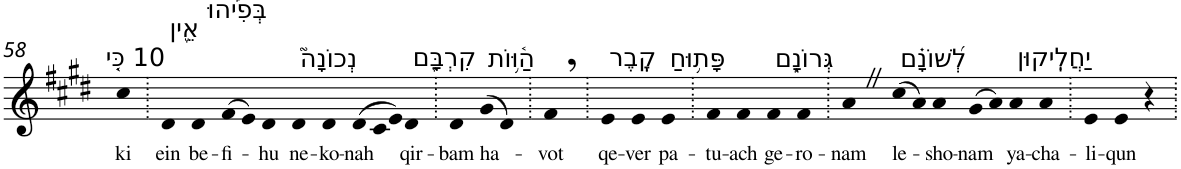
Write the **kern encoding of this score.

**kern	**text
*part1	*part1
*staff1	*staff1
*I"Piano	*
*I'Pno	*
!!LO:PB:g=z
*clefG2	*
*k[f#c#g#d#]	*
*E:	*
=58	=58
!LO:TX:a:t=10 כִּ֤י	!
!	!LO:LY:b
4cc#	ki
=59.	=59.
!LO:TX:a:t=אֵ֪ין	!
!	!LO:LY:b
4d#	ein
!LO:TX:a:t=בְּפִ֡יהוּ	!
!	!LO:LY:b
4d#	be-
!	!LO:LY:b
(>8f#	-fi-
8e)	.
!	!LO:LY:b
4d#	-hu
!LO:TX:a:t=נְכוֹנָה֮	!
!	!LO:LY:b
4d#	ne-
!	!LO:LY:b
4d#	-ko-
*Xtuplet	*
!	!LO:LY:b
(>12d#	-nah
12c#	.
12e)	.
!LO:TX:a:t=קִרְבָּ֪ם	!
!	!LO:LY:b
4d#	qir-
=60.	=60.
!	!LO:LY:b
4d#	-bam
!LO:TX:a:t=הַ֫וּ֥וֹת	!
!	!LO:LY:b
(>8g#	ha-
8d#)	.
=61.	=61.
!	!LO:LY:b
4f#,	-vot
=62.	=62.
!LO:TX:a:t=קֶֽבֶר	!
!	!LO:LY:b
4e	qe-
!	!LO:LY:b
4e	-ver
!LO:TX:a:t=פָּת֥וּחַ	!
!	!LO:LY:b
4e	pa-
=63.	=63.
!	!LO:LY:b
4f#	-tu-
!	!LO:LY:b
4f#	-ach
!LO:TX:a:t=גְּרוֹנָ֑ם	!
!	!LO:LY:b
4f#	ge-
!	!LO:LY:b
4f#	-ro-
=64.	=64.
!	!LO:LY:b
4aZ	-nam
!LO:TX:a:t=לְ֝שׁוֹנָ֗ם	!
!	!LO:LY:b
(>8cc#	le-
8a)	.
!	!LO:LY:b
4a	-sho-
!	!LO:LY:b
(>8g#	-nam
8a)	.
!LO:TX:a:t=יַחֲלִֽיקוּן	!
!	!LO:LY:b
4a	ya-
!	!LO:LY:b
4a	-cha-
=65.	=65.
!	!LO:LY:b
4e	-li-
!	!LO:LY:b
4e	-qun
4r	.
=.	=.
*-	*-
